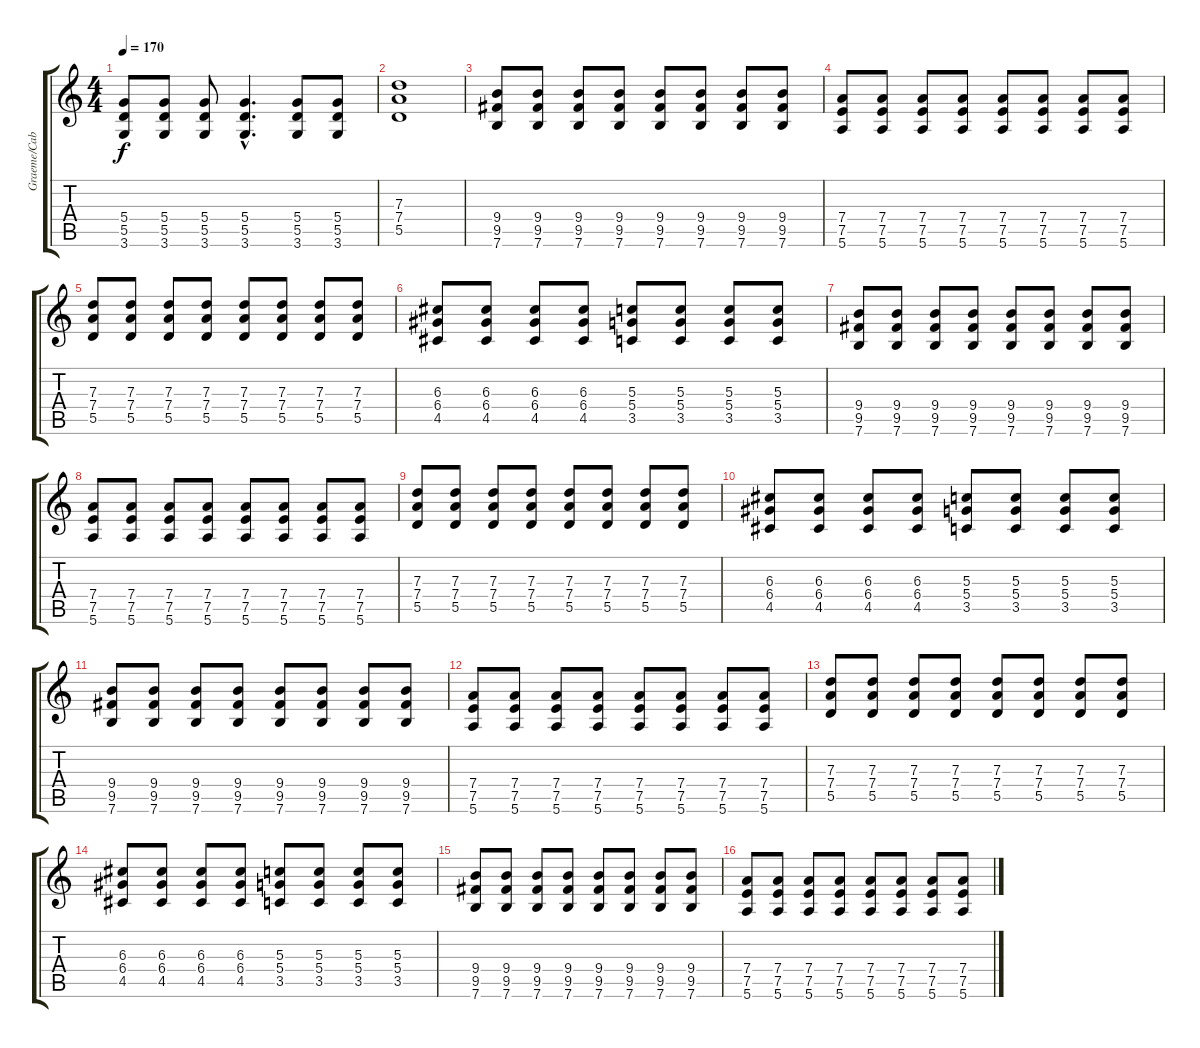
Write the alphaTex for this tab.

\track ("Graeme/Cabble Guitar" "Graeme/Cab") {instrument overdrivenguitar}
\staff {score tabs}
\tuning (E4 B3 G3 D3 A2 E2) {hide}
\ts (4 4)
\tempo 170
\clef g2
\ks c
(5.4 5.5 3.6).8{dy f} (5.4 5.5 3.6).8 (5.4 5.5 3.6).8 (5.4{hac} 5.5{hac} 3.6{hac}).4{d} (5.4 5.5 3.6).8 (5.4 5.5 3.6).8 |
(7.3 7.4 5.5).1 |
(9.4 9.5 7.6).8 (9.4 9.5 7.6).8 (9.4 9.5 7.6).8 (9.4 9.5 7.6).8 (9.4 9.5 7.6).8 (9.4 9.5 7.6).8 (9.4 9.5 7.6).8 (9.4 9.5 7.6).8 |
(7.4 7.5 5.6).8 (7.4 7.5 5.6).8 (7.4 7.5 5.6).8 (7.4 7.5 5.6).8 (7.4 7.5 5.6).8 (7.4 7.5 5.6).8 (7.4 7.5 5.6).8 (7.4 7.5 5.6).8 |
(7.3 7.4 5.5).8 (7.3 7.4 5.5).8 (7.3 7.4 5.5).8 (7.3 7.4 5.5).8 (7.3 7.4 5.5).8 (7.3 7.4 5.5).8 (7.3 7.4 5.5).8 (7.3 7.4 5.5).8 |
(6.3 6.4 4.5).8 (6.3 6.4 4.5).8 (6.3 6.4 4.5).8 (6.3 6.4 4.5).8 (5.3 5.4 3.5).8 (5.3 5.4 3.5).8 (5.3 5.4 3.5).8 (5.3 5.4 3.5).8 |
(9.4 9.5 7.6).8 (9.4 9.5 7.6).8 (9.4 9.5 7.6).8 (9.4 9.5 7.6).8 (9.4 9.5 7.6).8 (9.4 9.5 7.6).8 (9.4 9.5 7.6).8 (9.4 9.5 7.6).8 |
(7.4 7.5 5.6).8 (7.4 7.5 5.6).8 (7.4 7.5 5.6).8 (7.4 7.5 5.6).8 (7.4 7.5 5.6).8 (7.4 7.5 5.6).8 (7.4 7.5 5.6).8 (7.4 7.5 5.6).8 |
(7.3 7.4 5.5).8 (7.3 7.4 5.5).8 (7.3 7.4 5.5).8 (7.3 7.4 5.5).8 (7.3 7.4 5.5).8 (7.3 7.4 5.5).8 (7.3 7.4 5.5).8 (7.3 7.4 5.5).8 |
(6.3 6.4 4.5).8 (6.3 6.4 4.5).8 (6.3 6.4 4.5).8 (6.3 6.4 4.5).8 (5.3 5.4 3.5).8 (5.3 5.4 3.5).8 (5.3 5.4 3.5).8 (5.3 5.4 3.5).8 |
(9.4 9.5 7.6).8 (9.4 9.5 7.6).8 (9.4 9.5 7.6).8 (9.4 9.5 7.6).8 (9.4 9.5 7.6).8 (9.4 9.5 7.6).8 (9.4 9.5 7.6).8 (9.4 9.5 7.6).8 |
(7.4 7.5 5.6).8 (7.4 7.5 5.6).8 (7.4 7.5 5.6).8 (7.4 7.5 5.6).8 (7.4 7.5 5.6).8 (7.4 7.5 5.6).8 (7.4 7.5 5.6).8 (7.4 7.5 5.6).8 |
(7.3 7.4 5.5).8 (7.3 7.4 5.5).8 (7.3 7.4 5.5).8 (7.3 7.4 5.5).8 (7.3 7.4 5.5).8 (7.3 7.4 5.5).8 (7.3 7.4 5.5).8 (7.3 7.4 5.5).8 |
(6.3 6.4 4.5).8 (6.3 6.4 4.5).8 (6.3 6.4 4.5).8 (6.3 6.4 4.5).8 (5.3 5.4 3.5).8 (5.3 5.4 3.5).8 (5.3 5.4 3.5).8 (5.3 5.4 3.5).8 |
(9.4 9.5 7.6).8 (9.4 9.5 7.6).8 (9.4 9.5 7.6).8 (9.4 9.5 7.6).8 (9.4 9.5 7.6).8 (9.4 9.5 7.6).8 (9.4 9.5 7.6).8 (9.4 9.5 7.6).8 |
(7.4 7.5 5.6).8 (7.4 7.5 5.6).8 (7.4 7.5 5.6).8 (7.4 7.5 5.6).8 (7.4 7.5 5.6).8 (7.4 7.5 5.6).8 (7.4 7.5 5.6).8 (7.4 7.5 5.6).8
